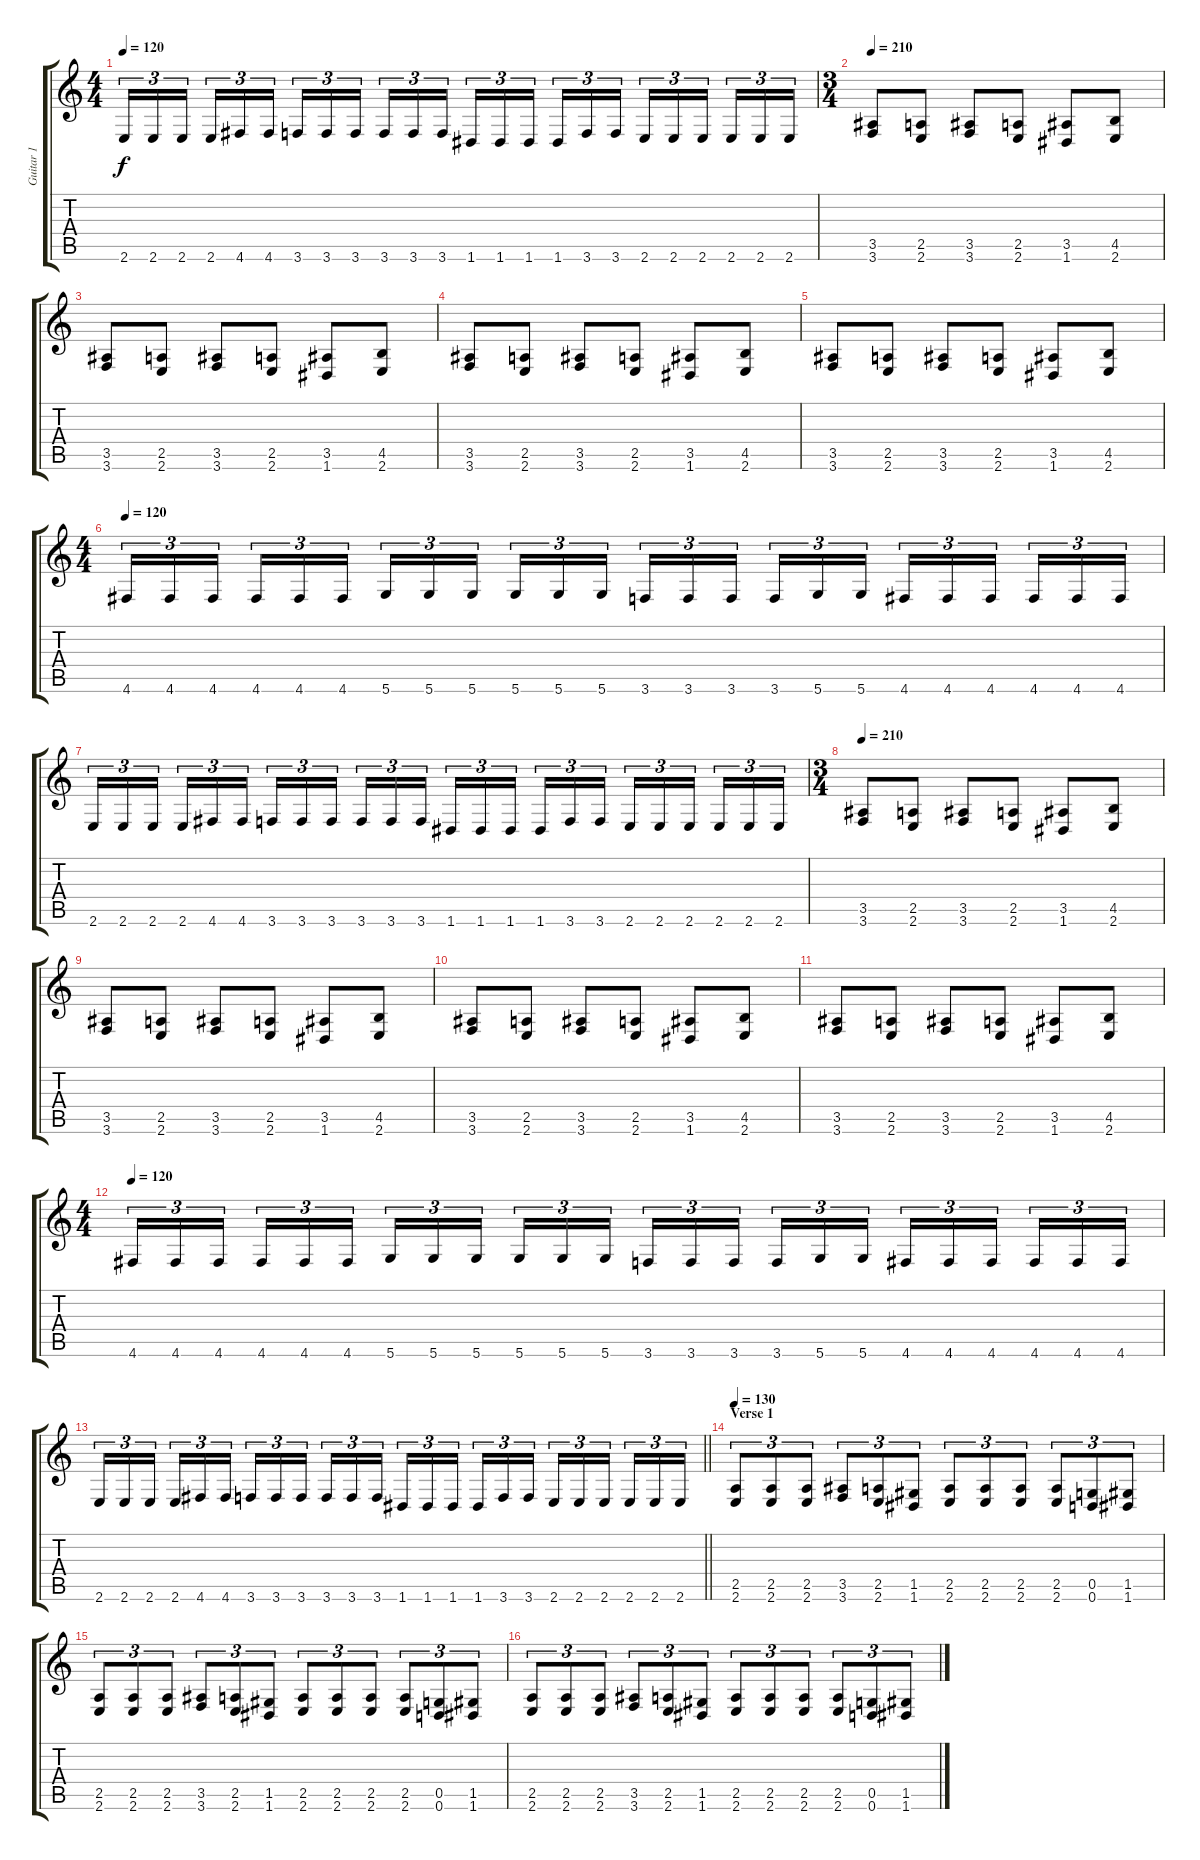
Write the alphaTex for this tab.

\track ("Guitar 1" "Guitar 1") {instrument distortionguitar}
\staff {score tabs}
\tuning (D4 A3 F3 C3 G2 D2) {hide}
\ts (4 4)
\tempo 120
\clef g2
\ks c
2.6.16{tu (3 2) dy f} 2.6.16{tu (3 2)} 2.6.16{tu (3 2) beam splitsecondary} 2.6.16{tu (3 2)} 4.6.16{tu (3 2)} 4.6.16{tu (3 2)} 3.6.16{tu (3 2)} 3.6.16{tu (3 2)} 3.6.16{tu (3 2) beam splitsecondary} 3.6.16{tu (3 2)} 3.6.16{tu (3 2)} 3.6.16{tu (3 2)} 1.6.16{tu (3 2)} 1.6.16{tu (3 2)} 1.6.16{tu (3 2) beam splitsecondary} 1.6.16{tu (3 2)} 3.6.16{tu (3 2)} 3.6.16{tu (3 2)} 2.6.16{tu (3 2)} 2.6.16{tu (3 2)} 2.6.16{tu (3 2) beam splitsecondary} 2.6.16{tu (3 2)} 2.6.16{tu (3 2)} 2.6.16{tu (3 2)} |
\ts (3 4)
\tempo 210
(3.5 3.6).8 (2.5 2.6).8 (3.5 3.6).8 (2.5 2.6).8 (3.5 1.6).8 (4.5 2.6).8 |
(3.5 3.6).8 (2.5 2.6).8 (3.5 3.6).8 (2.5 2.6).8 (3.5 1.6).8 (4.5 2.6).8 |
(3.5 3.6).8 (2.5 2.6).8 (3.5 3.6).8 (2.5 2.6).8 (3.5 1.6).8 (4.5 2.6).8 |
(3.5 3.6).8 (2.5 2.6).8 (3.5 3.6).8 (2.5 2.6).8 (3.5 1.6).8 (4.5 2.6).8 |
\ts (4 4)
\tempo 120
4.6.16{tu (3 2)} 4.6.16{tu (3 2)} 4.6.16{tu (3 2) beam splitsecondary} 4.6.16{tu (3 2)} 4.6.16{tu (3 2)} 4.6.16{tu (3 2)} 5.6.16{tu (3 2)} 5.6.16{tu (3 2)} 5.6.16{tu (3 2) beam splitsecondary} 5.6.16{tu (3 2)} 5.6.16{tu (3 2)} 5.6.16{tu (3 2)} 3.6.16{tu (3 2)} 3.6.16{tu (3 2)} 3.6.16{tu (3 2) beam splitsecondary} 3.6.16{tu (3 2)} 5.6.16{tu (3 2)} 5.6.16{tu (3 2)} 4.6.16{tu (3 2)} 4.6.16{tu (3 2)} 4.6.16{tu (3 2) beam splitsecondary} 4.6.16{tu (3 2)} 4.6.16{tu (3 2)} 4.6.16{tu (3 2)} |
2.6.16{tu (3 2)} 2.6.16{tu (3 2)} 2.6.16{tu (3 2) beam splitsecondary} 2.6.16{tu (3 2)} 4.6.16{tu (3 2)} 4.6.16{tu (3 2)} 3.6.16{tu (3 2)} 3.6.16{tu (3 2)} 3.6.16{tu (3 2) beam splitsecondary} 3.6.16{tu (3 2)} 3.6.16{tu (3 2)} 3.6.16{tu (3 2)} 1.6.16{tu (3 2)} 1.6.16{tu (3 2)} 1.6.16{tu (3 2) beam splitsecondary} 1.6.16{tu (3 2)} 3.6.16{tu (3 2)} 3.6.16{tu (3 2)} 2.6.16{tu (3 2)} 2.6.16{tu (3 2)} 2.6.16{tu (3 2) beam splitsecondary} 2.6.16{tu (3 2)} 2.6.16{tu (3 2)} 2.6.16{tu (3 2)} |
\ts (3 4)
\tempo 210
(3.5 3.6).8 (2.5 2.6).8 (3.5 3.6).8 (2.5 2.6).8 (3.5 1.6).8 (4.5 2.6).8 |
(3.5 3.6).8 (2.5 2.6).8 (3.5 3.6).8 (2.5 2.6).8 (3.5 1.6).8 (4.5 2.6).8 |
(3.5 3.6).8 (2.5 2.6).8 (3.5 3.6).8 (2.5 2.6).8 (3.5 1.6).8 (4.5 2.6).8 |
(3.5 3.6).8 (2.5 2.6).8 (3.5 3.6).8 (2.5 2.6).8 (3.5 1.6).8 (4.5 2.6).8 |
\ts (4 4)
\tempo 120
4.6.16{tu (3 2)} 4.6.16{tu (3 2)} 4.6.16{tu (3 2) beam splitsecondary} 4.6.16{tu (3 2)} 4.6.16{tu (3 2)} 4.6.16{tu (3 2)} 5.6.16{tu (3 2)} 5.6.16{tu (3 2)} 5.6.16{tu (3 2) beam splitsecondary} 5.6.16{tu (3 2)} 5.6.16{tu (3 2)} 5.6.16{tu (3 2)} 3.6.16{tu (3 2)} 3.6.16{tu (3 2)} 3.6.16{tu (3 2) beam splitsecondary} 3.6.16{tu (3 2)} 5.6.16{tu (3 2)} 5.6.16{tu (3 2)} 4.6.16{tu (3 2)} 4.6.16{tu (3 2)} 4.6.16{tu (3 2) beam splitsecondary} 4.6.16{tu (3 2)} 4.6.16{tu (3 2)} 4.6.16{tu (3 2)} |
\barLineRight lightlight
2.6.16{tu (3 2)} 2.6.16{tu (3 2)} 2.6.16{tu (3 2) beam splitsecondary} 2.6.16{tu (3 2)} 4.6.16{tu (3 2)} 4.6.16{tu (3 2)} 3.6.16{tu (3 2)} 3.6.16{tu (3 2)} 3.6.16{tu (3 2) beam splitsecondary} 3.6.16{tu (3 2)} 3.6.16{tu (3 2)} 3.6.16{tu (3 2)} 1.6.16{tu (3 2)} 1.6.16{tu (3 2)} 1.6.16{tu (3 2) beam splitsecondary} 1.6.16{tu (3 2)} 3.6.16{tu (3 2)} 3.6.16{tu (3 2)} 2.6.16{tu (3 2)} 2.6.16{tu (3 2)} 2.6.16{tu (3 2) beam splitsecondary} 2.6.16{tu (3 2)} 2.6.16{tu (3 2)} 2.6.16{tu (3 2)} |
\section ("" "Verse 1")
\tempo 130
(2.5 2.6).8{tu (3 2)} (2.5 2.6).8{tu (3 2)} (2.5 2.6).8{tu (3 2)} (3.5 3.6).8{tu (3 2)} (2.5 2.6).8{tu (3 2)} (1.5 1.6).8{tu (3 2)} (2.5 2.6).8{tu (3 2)} (2.5 2.6).8{tu (3 2)} (2.5 2.6).8{tu (3 2)} (2.5 2.6).8{tu (3 2)} (0.5 0.6).8{tu (3 2)} (1.5 1.6).8{tu (3 2)} |
(2.5 2.6).8{tu (3 2)} (2.5 2.6).8{tu (3 2)} (2.5 2.6).8{tu (3 2)} (3.5 3.6).8{tu (3 2)} (2.5 2.6).8{tu (3 2)} (1.5 1.6).8{tu (3 2)} (2.5 2.6).8{tu (3 2)} (2.5 2.6).8{tu (3 2)} (2.5 2.6).8{tu (3 2)} (2.5 2.6).8{tu (3 2)} (0.5 0.6).8{tu (3 2)} (1.5 1.6).8{tu (3 2)} |
(2.5 2.6).8{tu (3 2)} (2.5 2.6).8{tu (3 2)} (2.5 2.6).8{tu (3 2)} (3.5 3.6).8{tu (3 2)} (2.5 2.6).8{tu (3 2)} (1.5 1.6).8{tu (3 2)} (2.5 2.6).8{tu (3 2)} (2.5 2.6).8{tu (3 2)} (2.5 2.6).8{tu (3 2)} (2.5 2.6).8{tu (3 2)} (0.5 0.6).8{tu (3 2)} (1.5 1.6).8{tu (3 2)}
